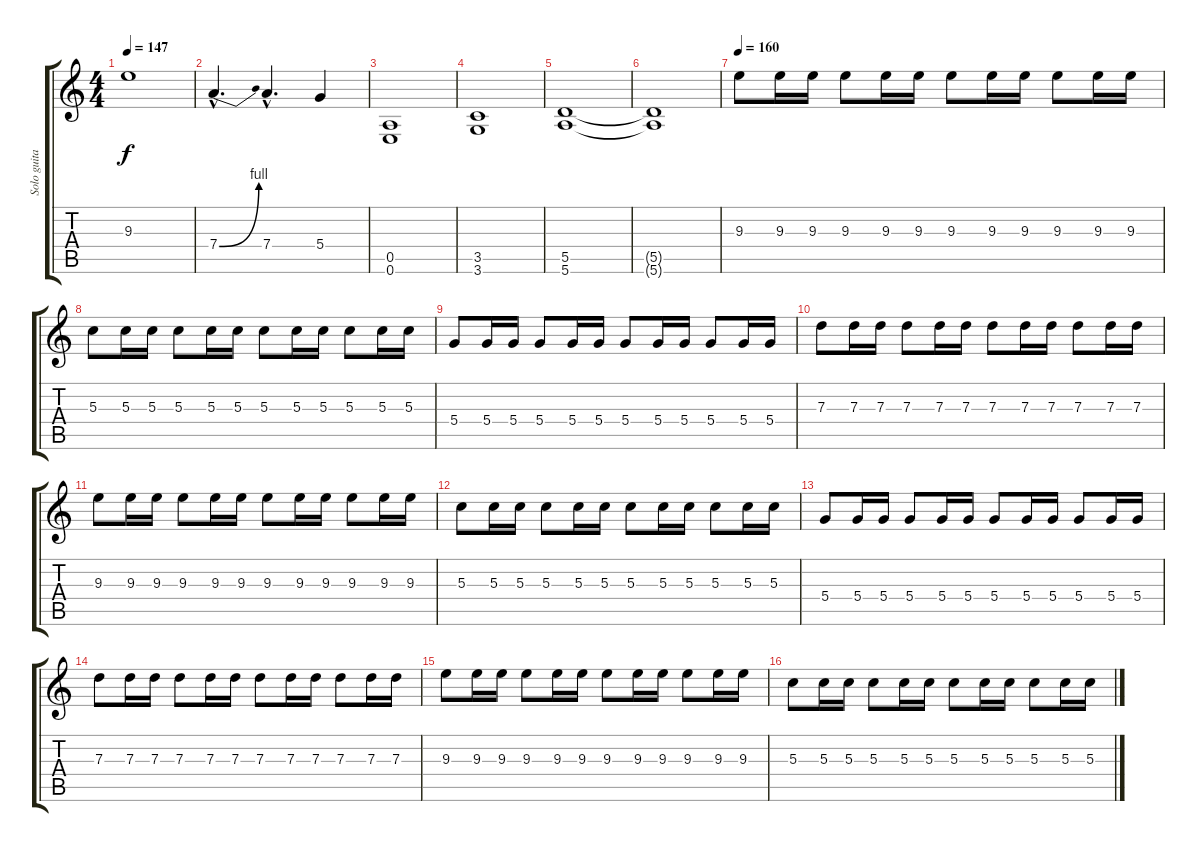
\track ("Solo guitar" "Solo guita") {instrument distortionguitar}
\staff {score tabs}
\tuning (E4 B3 G3 D3 A2 E2) {hide}
\ts (4 4)
\tempo 147
\clef g2
\ks c
9.3.1{dy f} |
7.4{be (bend 0 0 60 4) hac}.4{d} 7.4{hac}.4{d} 5.4.4 |
(0.5 0.6).1 |
(3.5 3.6).1 |
(5.5 5.6).1 |
(5.5{t} 5.6{t}).1 |
\tempo 160
9.3.8 9.3.16 9.3.16 9.3.8 9.3.16 9.3.16 9.3.8 9.3.16 9.3.16 9.3.8 9.3.16 9.3.16 |
5.3.8 5.3.16 5.3.16 5.3.8 5.3.16 5.3.16 5.3.8 5.3.16 5.3.16 5.3.8 5.3.16 5.3.16 |
5.4.8 5.4.16 5.4.16 5.4.8 5.4.16 5.4.16 5.4.8 5.4.16 5.4.16 5.4.8 5.4.16 5.4.16 |
7.3.8 7.3.16 7.3.16 7.3.8 7.3.16 7.3.16 7.3.8 7.3.16 7.3.16 7.3.8 7.3.16 7.3.16 |
9.3.8 9.3.16 9.3.16 9.3.8 9.3.16 9.3.16 9.3.8 9.3.16 9.3.16 9.3.8 9.3.16 9.3.16 |
5.3.8 5.3.16 5.3.16 5.3.8 5.3.16 5.3.16 5.3.8 5.3.16 5.3.16 5.3.8 5.3.16 5.3.16 |
5.4.8 5.4.16 5.4.16 5.4.8 5.4.16 5.4.16 5.4.8 5.4.16 5.4.16 5.4.8 5.4.16 5.4.16 |
7.3.8 7.3.16 7.3.16 7.3.8 7.3.16 7.3.16 7.3.8 7.3.16 7.3.16 7.3.8 7.3.16 7.3.16 |
9.3.8 9.3.16 9.3.16 9.3.8 9.3.16 9.3.16 9.3.8 9.3.16 9.3.16 9.3.8 9.3.16 9.3.16 |
5.3.8 5.3.16 5.3.16 5.3.8 5.3.16 5.3.16 5.3.8 5.3.16 5.3.16 5.3.8 5.3.16 5.3.16
